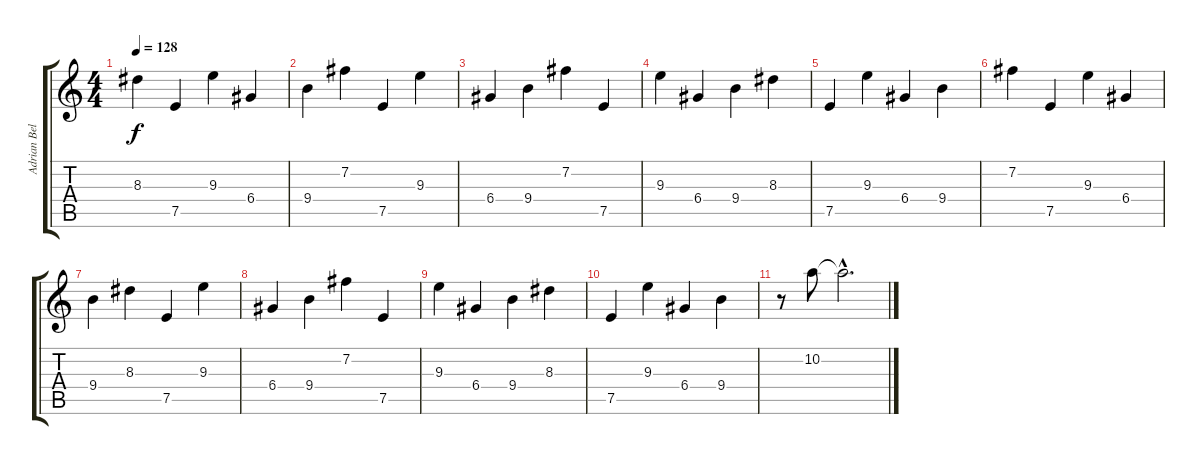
\track ("Adrian Belew" "Adrian Bel") {instrument electricguitarclean}
\staff {score tabs}
\tuning (E4 B3 G3 D3 A2 E2) {hide}
\ts (4 4)
\tempo 128
\clef g2
\ks c
8.3.4{dy f} 7.5.4 9.3.4 6.4.4 |
9.4.4 7.2.4 7.5.4 9.3.4 |
6.4.4 9.4.4 7.2.4 7.5.4 |
9.3.4 6.4.4 9.4.4 8.3.4 |
7.5.4 9.3.4 6.4.4 9.4.4 |
7.2.4 7.5.4 9.3.4 6.4.4 |
9.4.4 8.3.4 7.5.4 9.3.4 |
6.4.4 9.4.4 7.2.4 7.5.4 |
9.3.4 6.4.4 9.4.4 8.3.4 |
7.5.4 9.3.4 6.4.4 9.4.4 |
r.8 10.2.8 10.2{hac t}.2{d}
